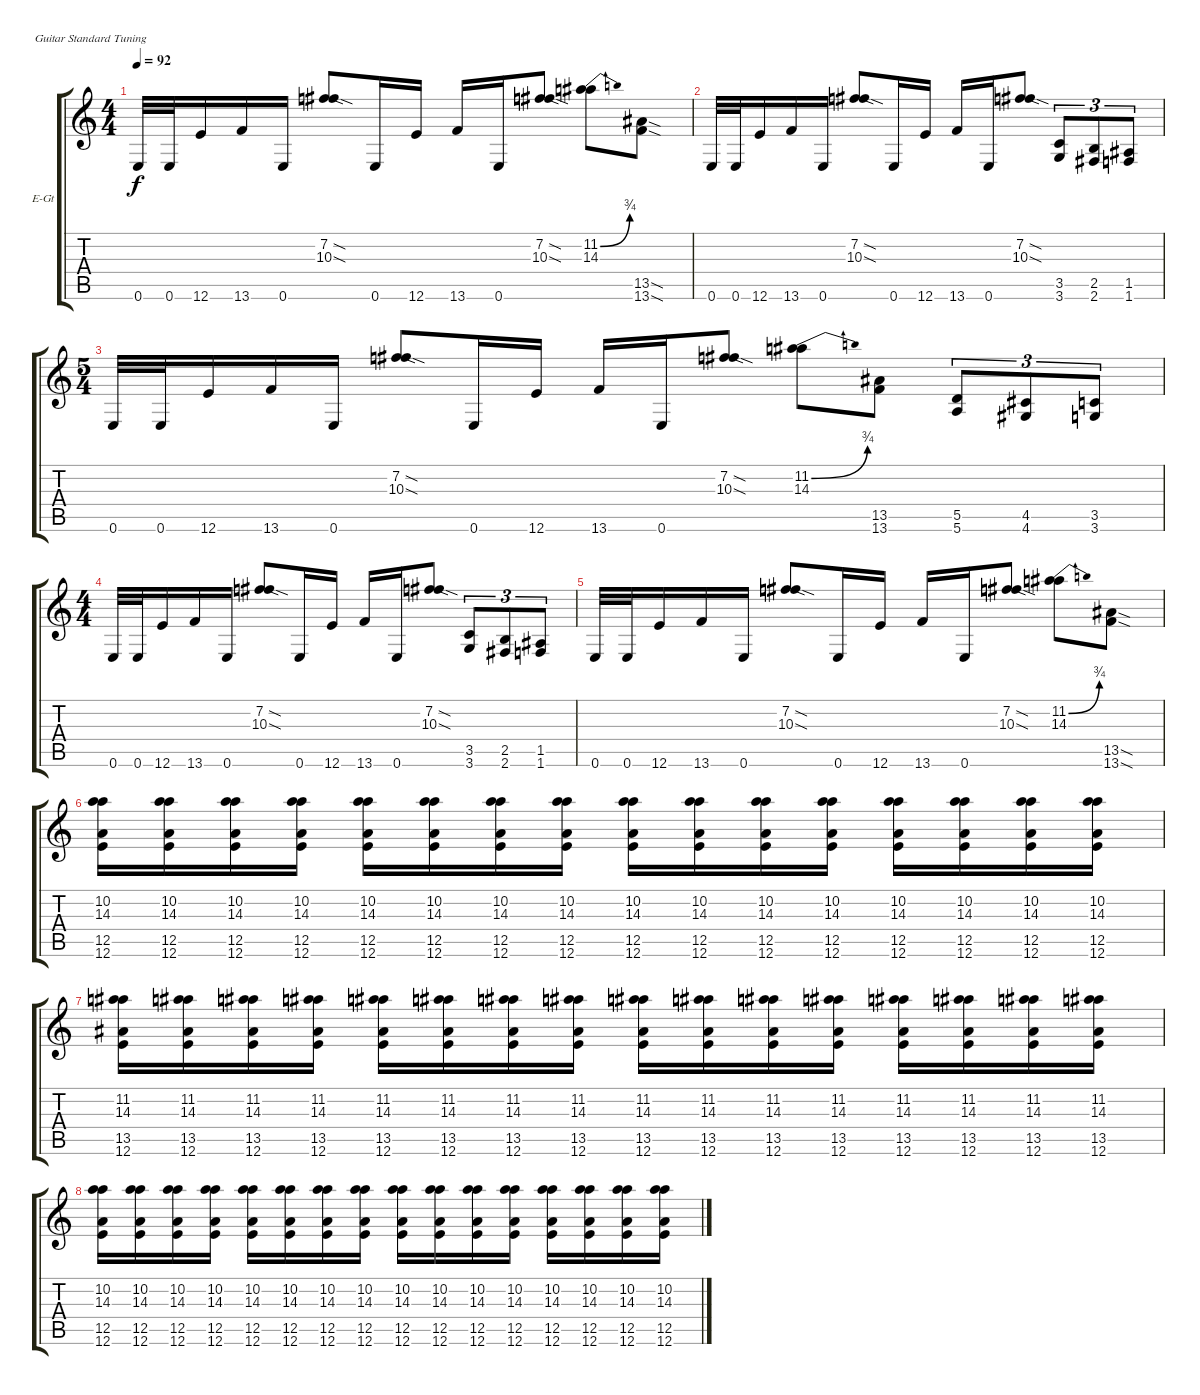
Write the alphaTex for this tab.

\defaultSystemsLayout 4
\bracketExtendMode groupsimilarinstruments
\firstSystemTrackNameOrientation horizontal
\otherSystemsTrackNameOrientation horizontal
\track ("Distortion" "E-Gt") {instrument distortionguitar}
\staff {score tabs}
\tuning (E4 B3 G3 D3 A2 E2)
\ts (4 4)
\tempo 92
\clef g2
\ks c
0.6.32{dy f} 0.6.32 12.6.16 13.6.16 0.6.16 (7.2{sod} 10.3{sod}).8 0.6.16 12.6.16 13.6.16 0.6.16 (7.2{sod} 10.3{sod}).8 (11.2{be (bend 0 0 30.599999999999998 3)} 14.3).8 (13.5{sod} 13.6{sod}).8 |
0.6.32 0.6.32 12.6.16 13.6.16 0.6.16 (7.2{sod} 10.3{sod}).8 0.6.16 12.6.16 13.6.16 0.6.16 (7.2{sod} 10.3{sod}).8 (3.5 3.6).8{tu (3 2)} (2.5 2.6).8{tu (3 2)} (1.5 1.6).8{tu (3 2)} |
\ts (5 4)
0.6.32 0.6.32 12.6.16 13.6.16 0.6.16 (7.2{sod} 10.3{sod}).8 0.6.16 12.6.16 13.6.16 0.6.16 (7.2{sod} 10.3{sod}).8 (11.2{be (bend 0 0 30.599999999999998 3)} 14.3).8 (13.5 13.6).8 (5.5 5.6).8{tu (3 2)} (4.5 4.6).8{tu (3 2)} (3.5 3.6).8{tu (3 2)} |
\ts (4 4)
0.6.32 0.6.32 12.6.16 13.6.16 0.6.16 (7.2{sod} 10.3{sod}).8 0.6.16 12.6.16 13.6.16 0.6.16 (7.2{sod} 10.3{sod}).8 (3.5 3.6).8{tu (3 2)} (2.5 2.6).8{tu (3 2)} (1.5 1.6).8{tu (3 2)} |
0.6.32 0.6.32 12.6.16 13.6.16 0.6.16 (7.2{sod} 10.3{sod}).8 0.6.16 12.6.16 13.6.16 0.6.16 (7.2{sod} 10.3{sod}).8 (11.2{be (bend 0 0 30.599999999999998 3)} 14.3).8 (13.5{sod} 13.6{sod}).8 |
(10.2 14.3 12.6 12.5).16 (10.2 14.3 12.6 12.5).16 (10.2 14.3 12.6 12.5).16 (10.2 14.3 12.6 12.5).16 (10.2 14.3 12.6 12.5).16 (10.2 14.3 12.6 12.5).16 (10.2 14.3 12.6 12.5).16 (10.2 14.3 12.6 12.5).16 (10.2 14.3 12.6 12.5).16 (10.2 14.3 12.6 12.5).16 (10.2 14.3 12.6 12.5).16 (10.2 14.3 12.6 12.5).16 (10.2 14.3 12.6 12.5).16 (10.2 14.3 12.6 12.5).16 (10.2 14.3 12.6 12.5).16 (10.2 14.3 12.6 12.5).16 |
(11.2 14.3 12.6 13.5).16 (11.2 14.3 12.6 13.5).16 (11.2 14.3 12.6 13.5).16 (11.2 14.3 12.6 13.5).16 (11.2 14.3 12.6 13.5).16 (11.2 14.3 12.6 13.5).16 (11.2 14.3 12.6 13.5).16 (11.2 14.3 12.6 13.5).16 (11.2 14.3 12.6 13.5).16 (11.2 14.3 12.6 13.5).16 (11.2 14.3 12.6 13.5).16 (11.2 14.3 12.6 13.5).16 (11.2 14.3 12.6 13.5).16 (11.2 14.3 12.6 13.5).16 (11.2 14.3 12.6 13.5).16 (11.2 14.3 12.6 13.5).16 |
\scale
0.511796 (10.2 14.3 12.6 12.5).16 (10.2 14.3 12.6 12.5).16 (10.2 14.3 12.6 12.5).16 (10.2 14.3 12.6 12.5).16 (10.2 14.3 12.6 12.5).16 (10.2 14.3 12.6 12.5).16 (10.2 14.3 12.6 12.5).16 (10.2 14.3 12.6 12.5).16 (10.2 14.3 12.6 12.5).16 (10.2 14.3 12.6 12.5).16 (10.2 14.3 12.6 12.5).16 (10.2 14.3 12.6 12.5).16 (10.2 14.3 12.6 12.5).16 (10.2 14.3 12.6 12.5).16 (10.2 14.3 12.6 12.5).16 (10.2 14.3 12.6 12.5).16
